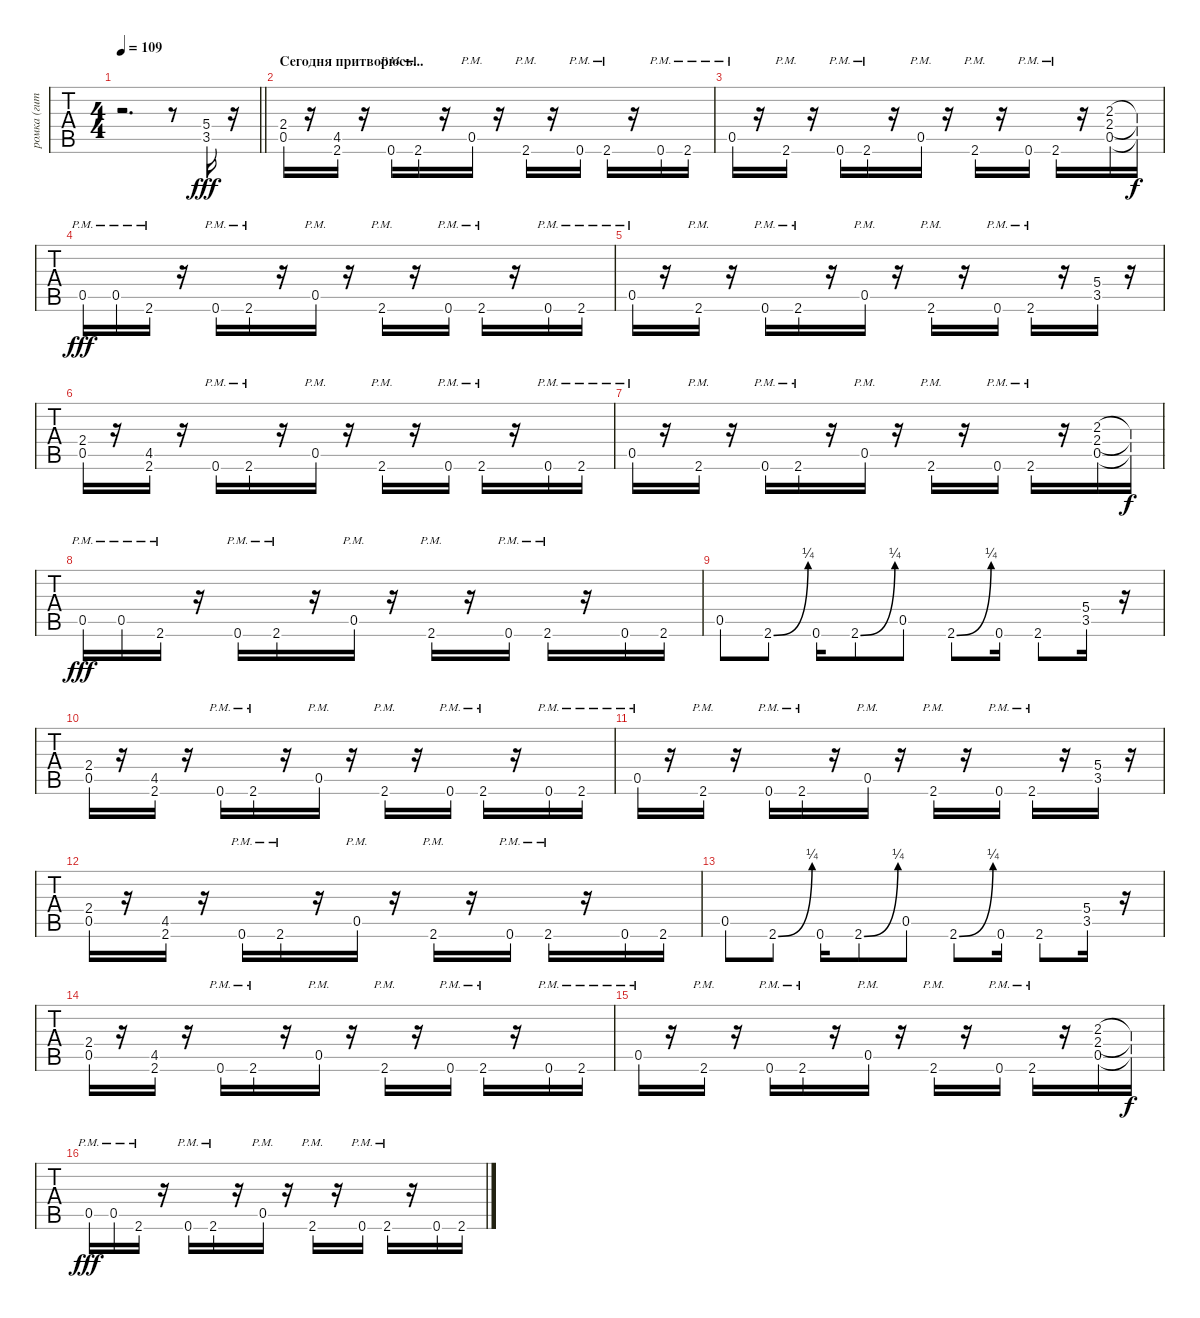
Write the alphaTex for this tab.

\track ("ромка (гитара)" "ромка (гит") {instrument distortionguitar}
\staff {tabs}
\tuning (E4 B3 G3 D3 A2 E2) {hide}
\ts (4 4)
\tempo 109
\clef g2
\barLineRight lightlight
\ks c
r.2{d dy fff} r.8 (5.4 3.5).16 r.16 |
\section ("" "Сегодня притворюсь...")
(2.4 0.5).16 r.16 (4.5 2.6).16 r.16 0.6{pm}.16 2.6{pm}.16 r.16 0.5{pm}.16 r.16 2.6{pm}.16 r.16 0.6{pm}.16 2.6{pm}.16 r.16 0.6{pm}.16 2.6{pm}.16 |
0.5{pm}.16 r.16 2.6{pm}.16 r.16 0.6{pm}.16 2.6{pm}.16 r.16 0.5{pm}.16 r.16 2.6{pm}.16 r.16 0.6{pm}.16 2.6{pm}.16 r.16 (2.3 2.4 0.5).16 (2.3{t} 2.4{t} 0.5{t}).16{dy f} |
0.5{pm}.16{dy fff} 0.5{pm}.16 2.6{pm}.16 r.16 0.6{pm}.16 2.6{pm}.16 r.16 0.5{pm}.16 r.16 2.6{pm}.16 r.16 0.6{pm}.16 2.6{pm}.16 r.16 0.6{pm}.16 2.6{pm}.16 |
0.5{pm}.16 r.16 2.6{pm}.16 r.16 0.6{pm}.16 2.6{pm}.16 r.16 0.5{pm}.16 r.16 2.6{pm}.16 r.16 0.6{pm}.16 2.6{pm}.16 r.16 (5.4 3.5).16 r.16 |
(2.4 0.5).16 r.16 (4.5 2.6).16 r.16 0.6{pm}.16 2.6{pm}.16 r.16 0.5{pm}.16 r.16 2.6{pm}.16 r.16 0.6{pm}.16 2.6{pm}.16 r.16 0.6{pm}.16 2.6{pm}.16 |
0.5{pm}.16 r.16 2.6{pm}.16 r.16 0.6{pm}.16 2.6{pm}.16 r.16 0.5{pm}.16 r.16 2.6{pm}.16 r.16 0.6{pm}.16 2.6{pm}.16 r.16 (2.3 2.4 0.5).16 (2.3{t} 2.4{t} 0.5{t}).16{dy f} |
0.5{pm}.16{dy fff} 0.5{pm}.16 2.6{pm}.16 r.16 0.6{pm}.16 2.6{pm}.16 r.16 0.5{pm}.16 r.16 2.6{pm}.16 r.16 0.6{pm}.16 2.6{pm}.16 r.16 0.6.16 2.6.16 |
0.5.8 2.6{be (bend 0 0 60 1)}.8 0.6.16 2.6{be (bend 0 0 60 1)}.8 0.5.8 2.6{be (bend 0 0 60 1)}.8 0.6.16 2.6.8 (5.4 3.5).16 r.16 |
(2.4 0.5).16 r.16 (4.5 2.6).16 r.16 0.6{pm}.16 2.6{pm}.16 r.16 0.5{pm}.16 r.16 2.6{pm}.16 r.16 0.6{pm}.16 2.6{pm}.16 r.16 0.6{pm}.16 2.6{pm}.16 |
0.5{pm}.16 r.16 2.6{pm}.16 r.16 0.6{pm}.16 2.6{pm}.16 r.16 0.5{pm}.16 r.16 2.6{pm}.16 r.16 0.6{pm}.16 2.6{pm}.16 r.16 (5.4 3.5).16 r.16 |
(2.4 0.5).16 r.16 (4.5 2.6).16 r.16 0.6{pm}.16 2.6{pm}.16 r.16 0.5{pm}.16 r.16 2.6{pm}.16 r.16 0.6{pm}.16 2.6{pm}.16 r.16 0.6.16 2.6.16 |
0.5.8 2.6{be (bend 0 0 60 1)}.8 0.6.16 2.6{be (bend 0 0 60 1)}.8 0.5.8 2.6{be (bend 0 0 60 1)}.8 0.6.16 2.6.8 (5.4 3.5).16 r.16 |
(2.4 0.5).16 r.16 (4.5 2.6).16 r.16 0.6{pm}.16 2.6{pm}.16 r.16 0.5{pm}.16 r.16 2.6{pm}.16 r.16 0.6{pm}.16 2.6{pm}.16 r.16 0.6{pm}.16 2.6{pm}.16 |
0.5{pm}.16 r.16 2.6{pm}.16 r.16 0.6{pm}.16 2.6{pm}.16 r.16 0.5{pm}.16 r.16 2.6{pm}.16 r.16 0.6{pm}.16 2.6{pm}.16 r.16 (2.3 2.4 0.5).16 (2.3{t} 2.4{t} 0.5{t}).16{dy f} |
0.5{pm}.16{dy fff} 0.5{pm}.16 2.6{pm}.16 r.16 0.6{pm}.16 2.6{pm}.16 r.16 0.5{pm}.16 r.16 2.6{pm}.16 r.16 0.6{pm}.16 2.6{pm}.16 r.16 0.6.16 2.6.16
